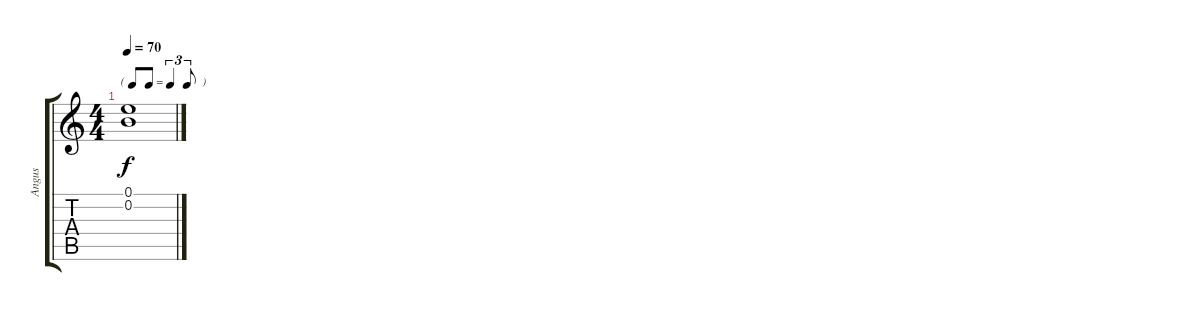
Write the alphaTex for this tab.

\track ("Angus" "Angus") {instrument distortionguitar}
\staff {score tabs}
\tuning (E4 B3 G3 D3 A2 E2) {hide}
\ts (4 4)
\tf triplet8th
\tempo 70
\clef g2
\ks c
(0.1 0.2).1{dy f}
